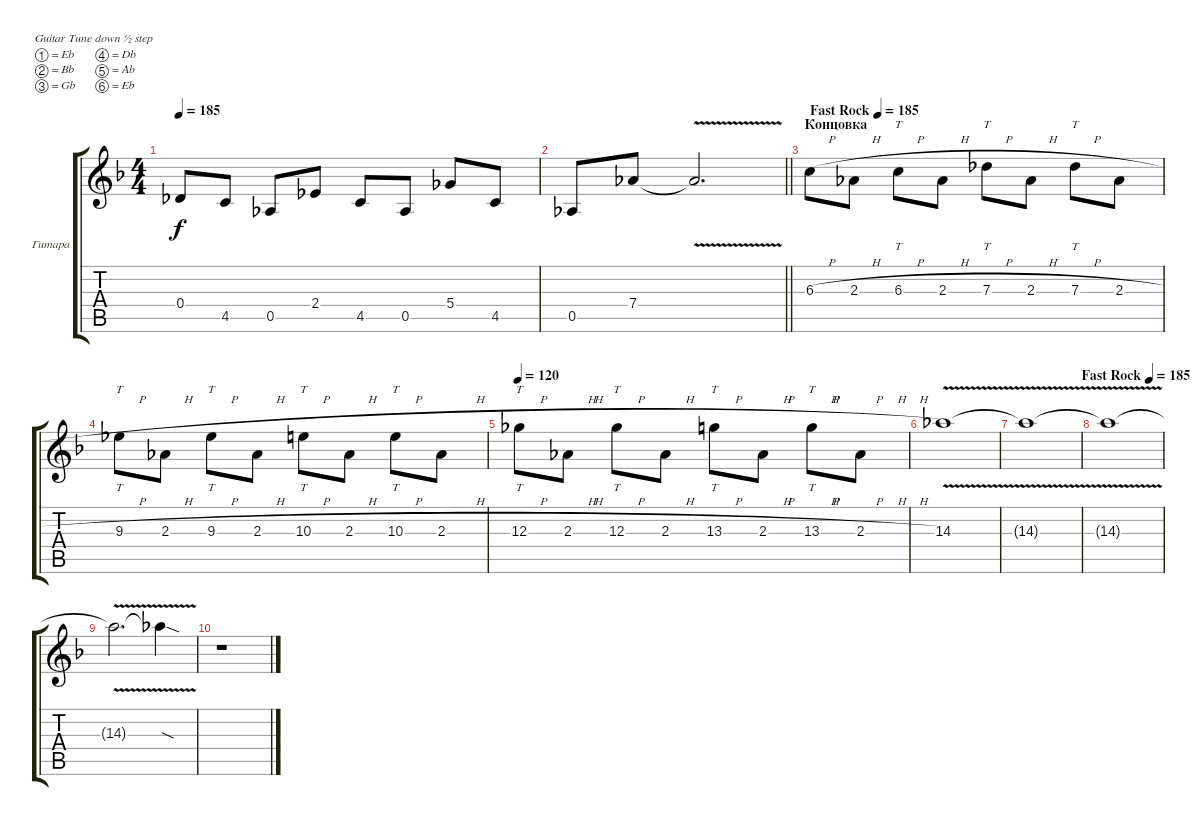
\bracketExtendMode groupsimilarinstruments
\firstSystemTrackNameOrientation horizontal
\otherSystemsTrackNameOrientation horizontal
\track ("Владимир Холстинин" "Гитара") {instrument distortionguitar}
\staff {score tabs}
\tuning (Eb4 Bb3 Gb3 Db3 Ab2 Eb2)
\ts (4 4)
\tempo 185
\clef g2
\ks dminor
0.4.8{dy f} 4.5.8 0.5.8 2.4.8 4.5.8 0.5.8 5.4.8 4.5.8 |
\barLineRight lightlight
0.5.8 7.4.8 7.4{v t}.2{d} |
\section ("" "Концовка")
\tempo (185 "Fast Rock")
6.3{h}.8 2.3{h}.8 6.3{h}.8{tt} 2.3{h}.8 7.3{h}.8{tt} 2.3{h}.8 7.3{h}.8{tt} 2.3{h}.8 |
9.3{h}.8{tt} 2.3{h}.8 9.3{h}.8{tt} 2.3{h}.8 10.3{h}.8{tt} 2.3{h}.8 10.3{h}.8{tt} 2.3{h}.8 |
\tempo 120
12.3{h}.8{tt} 2.3{h}.8 12.3{h}.8{tt} 2.3{h}.8 13.3{h}.8{tt} 2.3{h}.8 13.3{h}.8{tt} 2.3{h}.8 |
14.3{v}.1 |
\tempo (185 "Fast Rock" 1)
14.3{v t}.1 |
14.3{v t}.1 |
14.3{v t}.2{d} 14.3{v sod t}.4 |
r.1
